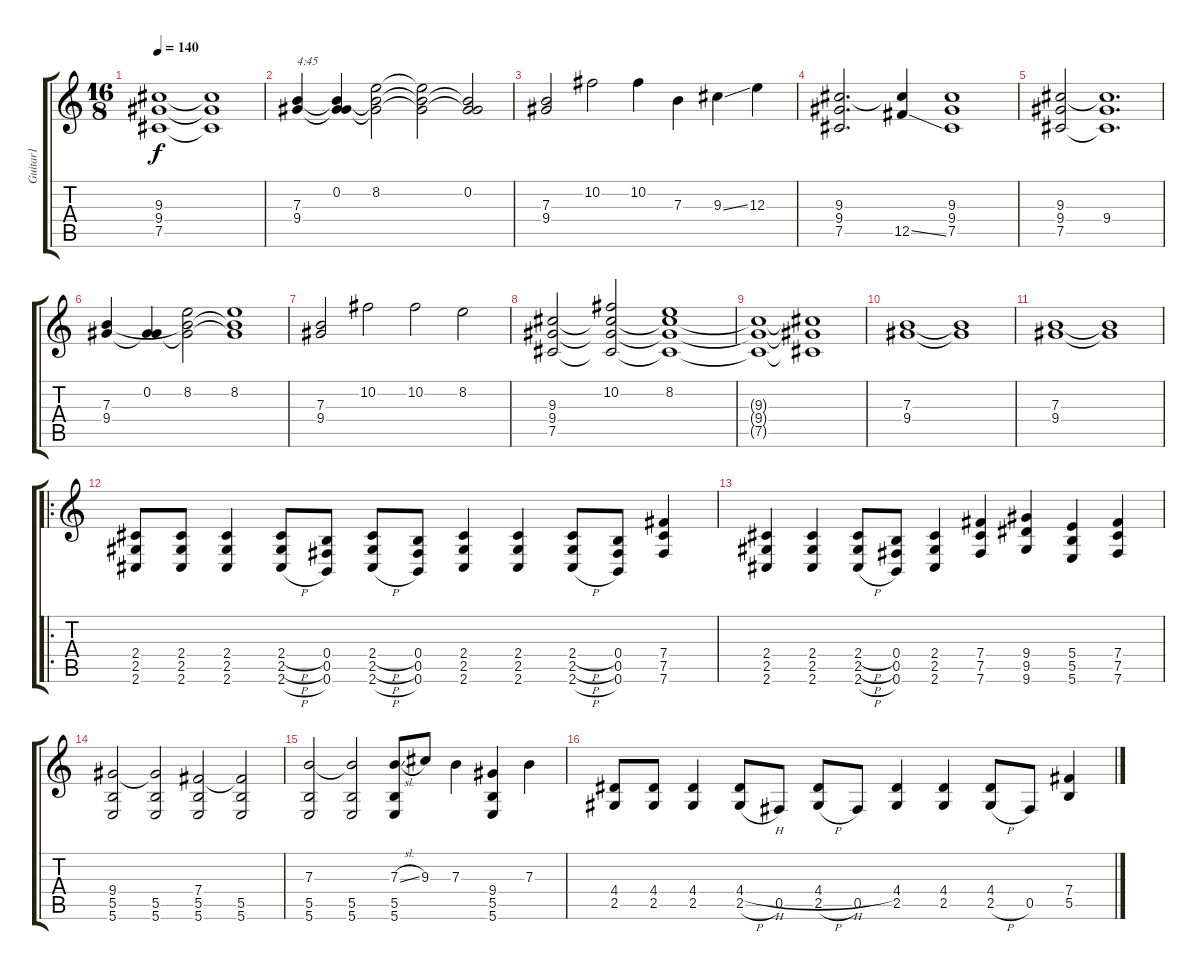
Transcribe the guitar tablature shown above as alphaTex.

\track ("Guitar1" "Guitar1") {instrument overdrivenguitar}
\staff {score tabs}
\tuning (B3 Ab3 E3 B2 Gb2 B1) {hide}
\ts (16 8)
\tempo 140
\clef g2
\ks c
(9.3 9.4{t} 7.5{t}).1{dy f} (9.3{t} 9.4{t} 7.5{t}).1 |
(7.3 9.4).4{txt "4:45"} (0.2 7.3{t} 9.4{t}).4 (8.2 7.3{t} 9.4{t}).2 (8.2{t} 7.3{t} 9.4{t}).2 (0.2 7.3{t} 9.4{t}).2 |
(7.3 9.4).2 10.2.2 10.2.4 7.3.4 9.3{ss}.4 12.3.4 |
(9.3 9.4 7.5).2{d} (9.3{t} 12.5{ss}).4 (9.3 9.4 7.5).1 |
(9.3 9.4 7.5).2 (9.3{t} 9.4 7.5{t}).1{d} |
(7.3 9.4).4 (0.2 9.4{t}).4 (8.2 7.3{t} 9.4{t}).2 (8.2 7.3{t} 9.4{t}).1 |
(7.3 9.4).2 10.2.2 10.2.2 8.2.2 |
(9.3 9.4 7.5).2 (10.2 9.3{t} 9.4{t} 7.5{t}).2 (8.2 9.3{t} 9.4{t} 7.5{t}).1 |
(9.3{t} 9.4{t} 7.5{t}).1 (9.3{t} 9.4{t} 7.5{t}).1 |
(7.3 9.4).1 (7.3{t} 9.4{t}).1 |
(7.3 9.4).1 (7.3{t} 9.4{t}).1 |
\ro
(2.4 2.5 2.6).8{volume 12} (2.4 2.5 2.6).8 (2.4 2.5 2.6).4 (2.4{h} 2.5{h} 2.6{h}).8 (0.4 0.5 0.6).8 (2.4{h} 2.5{h} 2.6{h}).8 (0.4 0.5 0.6).8 (2.4 2.5 2.6).4 (2.4 2.5 2.6).4 (2.4{h} 2.5{h} 2.6{h}).8 (0.4 0.5 0.6).8 (7.4 7.5 7.6).4 |
(2.4 2.5 2.6).4 (2.4 2.5 2.6).4 (2.4{h} 2.5{h} 2.6{h}).8 (0.4 0.5 0.6).8 (2.4 2.5 2.6).4 (7.4 7.5 7.6).4 (9.4 9.5 9.6).4 (5.4 5.5 5.6).4 (7.4 7.5 7.6).4 |
(9.4 5.5 5.6).2 (9.4{t} 5.5 5.6).2 (7.4 5.5 5.6).2 (7.4{t} 5.5 5.6).2 |
(7.3 5.5 5.6).2 (7.3{t} 5.5 5.6).2 (7.3{sl} 5.5 5.6).8 9.3.8 7.3.4 (9.4 5.5 5.6).4 7.3.4 |
(4.4 2.5).8 (4.4 2.5).8 (4.4 2.5).4 (4.4{h} 2.5{h}).8 0.5.8 (4.4{h} 2.5{h}).8 0.5.8 (4.4 2.5).4 (4.4 2.5).4 (4.4 2.5{h}).8 0.5.8 (7.4 5.5).4
